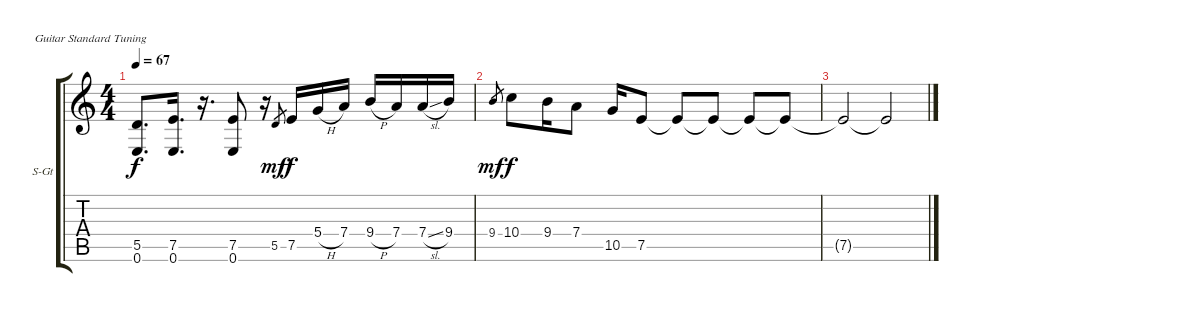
\bracketExtendMode groupsimilarinstruments
\firstSystemTrackNameOrientation horizontal
\otherSystemsTrackNameOrientation horizontal
\track ("Peter Lindgren" "S-Gt") {instrument acousticguitarsteel}
\staff {score tabs}
\tuning (E4 B3 G3 D3 A2 E2)
\ts (4 4)
\tempo 67
\clef g2
\ks c
(5.5 0.6).8{d dy f} (7.5 0.6).16{d} r.16{d} (7.5 0.6).8 r.16 5.5.8{gr dy mf} 7.5.16{dy f} 5.4{h}.16 7.4.16 9.4{h}.16 7.4.16 7.4{sl}.16 9.4.16 |
9.4.8{gr dy mf} 10.4.8{dy f} 9.4.16 7.4.8 10.5.16 7.5.8 7.5{t}.8 7.5{t}.8 7.5{t}.8 7.5{t}.8 |
7.5{t}.2 7.5{t}.2
